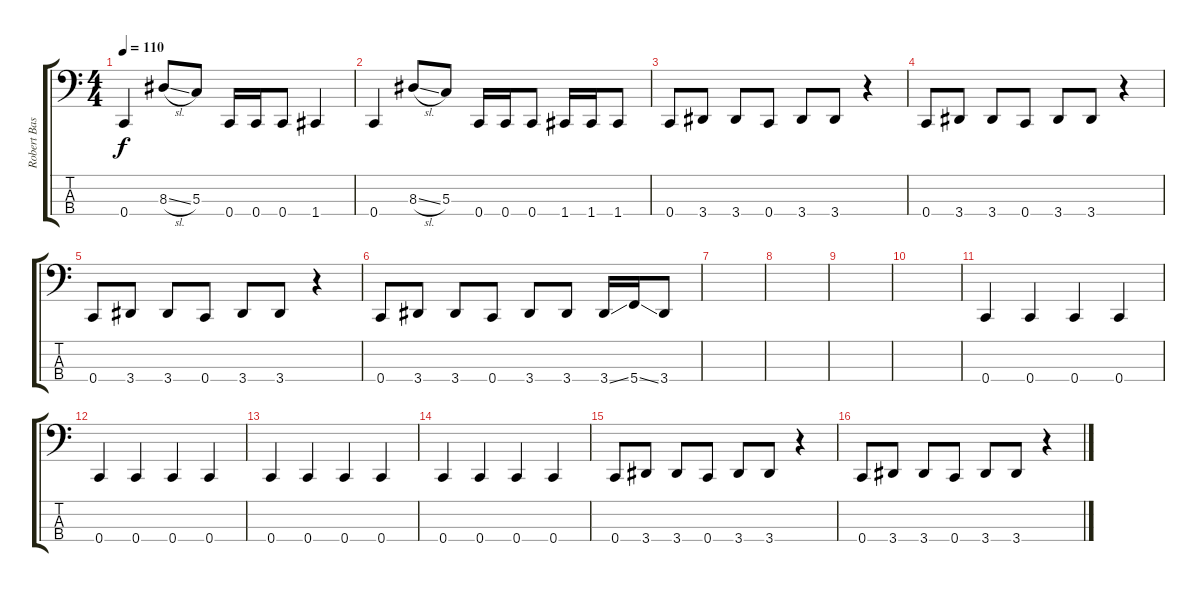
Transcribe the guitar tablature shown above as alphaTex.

\track ("Robert Bass" "Robert Bas") {instrument electricbassfinger}
\staff {score tabs}
\tuning (F2 C2 G1 C1) {hide}
\ts (4 4)
\tempo 110
\clef f4
\ks c
0.4.4{dy f} 8.3{sl}.8 5.3.8 0.4.16 0.4.16 0.4.8 1.4.4 |
0.4.4 8.3{sl}.8 5.3.8 0.4.16 0.4.16 0.4.8 1.4.16 1.4.16 1.4.8 |
0.4.8 3.4.8 3.4.8 0.4.8 3.4.8 3.4.8 r.4 |
0.4.8 3.4.8 3.4.8 0.4.8 3.4.8 3.4.8 r.4 |
0.4.8 3.4.8 3.4.8 0.4.8 3.4.8 3.4.8 r.4 |
0.4.8 3.4.8 3.4.8 0.4.8 3.4.8 3.4.8 3.4{ss}.16 5.4{ss}.16 3.4.8 |
|
|
|
|
0.4.4 0.4.4 0.4.4 0.4.4 |
0.4.4 0.4.4 0.4.4 0.4.4 |
0.4.4 0.4.4 0.4.4 0.4.4 |
0.4.4 0.4.4 0.4.4 0.4.4 |
0.4.8 3.4.8 3.4.8 0.4.8 3.4.8 3.4.8 r.4 |
0.4.8 3.4.8 3.4.8 0.4.8 3.4.8 3.4.8 r.4
